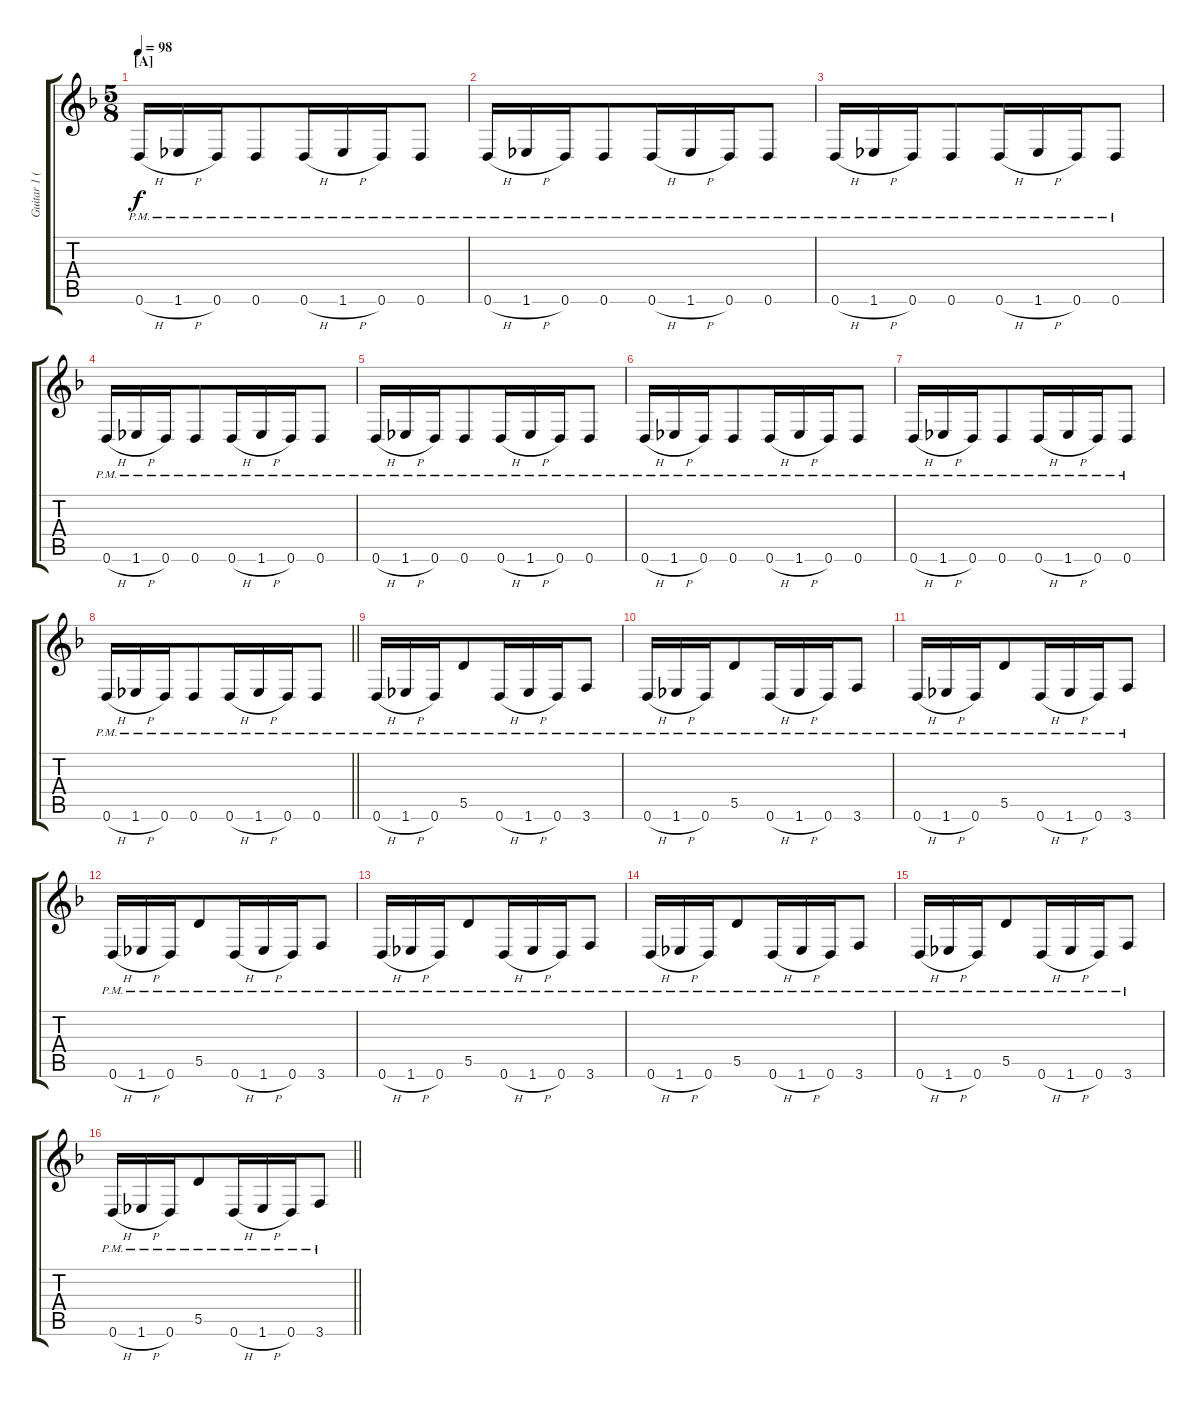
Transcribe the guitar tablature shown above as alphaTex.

\track ("Guitar 1 (left)" "Guitar 1 (") {instrument distortionguitar}
\staff {score tabs}
\tuning (E4 B3 G3 D3 A2 D2) {hide}
\ts (5 8)
\section ("" "[A]")
\tempo 98
\clef g2
\ks dminor
0.6{h pm}.16{dy f instrument distortionguitar} 1.6{h pm}.16{beam merge} 0.6{pm}.16 0.6{pm}.8 0.6{h pm}.16{beam merge} 1.6{h pm}.16 0.6{pm}.16{beam merge} 0.6{pm}.8 |
0.6{h pm}.16 1.6{h pm}.16{beam merge} 0.6{pm}.16 0.6{pm}.8 0.6{h pm}.16{beam merge} 1.6{h pm}.16 0.6{pm}.16{beam merge} 0.6{pm}.8 |
0.6{h pm}.16 1.6{h pm}.16{beam merge} 0.6{pm}.16 0.6{pm}.8 0.6{h pm}.16{beam merge} 1.6{h pm}.16 0.6{pm}.16{beam merge} 0.6{pm}.8 |
0.6{h pm}.16 1.6{h pm}.16{beam merge} 0.6{pm}.16 0.6{pm}.8 0.6{h pm}.16{beam merge} 1.6{h pm}.16 0.6{pm}.16{beam merge} 0.6{pm}.8 |
0.6{h pm}.16 1.6{h pm}.16{beam merge} 0.6{pm}.16 0.6{pm}.8 0.6{h pm}.16{beam merge} 1.6{h pm}.16 0.6{pm}.16{beam merge} 0.6{pm}.8 |
0.6{h pm}.16 1.6{h pm}.16{beam merge} 0.6{pm}.16 0.6{pm}.8 0.6{h pm}.16{beam merge} 1.6{h pm}.16 0.6{pm}.16{beam merge} 0.6{pm}.8 |
0.6{h pm}.16 1.6{h pm}.16{beam merge} 0.6{pm}.16 0.6{pm}.8 0.6{h pm}.16{beam merge} 1.6{h pm}.16 0.6{pm}.16{beam merge} 0.6{pm}.8 |
\barLineRight lightlight
0.6{h pm}.16 1.6{h pm}.16{beam merge} 0.6{pm}.16 0.6{pm}.8 0.6{h pm}.16{beam merge} 1.6{h pm}.16 0.6{pm}.16{beam merge} 0.6{pm}.8 |
0.6{h pm}.16 1.6{h pm}.16{beam merge} 0.6{pm}.16 5.5{pm}.8 0.6{h pm}.16{beam merge} 1.6{h pm}.16 0.6{pm}.16{beam merge} 3.6{pm}.8 |
0.6{h pm}.16 1.6{h pm}.16{beam merge} 0.6{pm}.16 5.5{pm}.8 0.6{h pm}.16{beam merge} 1.6{h pm}.16 0.6{pm}.16{beam merge} 3.6{pm}.8 |
0.6{h pm}.16 1.6{h pm}.16{beam merge} 0.6{pm}.16 5.5{pm}.8 0.6{h pm}.16{beam merge} 1.6{h pm}.16 0.6{pm}.16{beam merge} 3.6{pm}.8 |
0.6{h pm}.16 1.6{h pm}.16{beam merge} 0.6{pm}.16 5.5{pm}.8 0.6{h pm}.16{beam merge} 1.6{h pm}.16 0.6{pm}.16{beam merge} 3.6{pm}.8 |
0.6{h pm}.16 1.6{h pm}.16{beam merge} 0.6{pm}.16 5.5{pm}.8 0.6{h pm}.16{beam merge} 1.6{h pm}.16 0.6{pm}.16{beam merge} 3.6{pm}.8 |
0.6{h pm}.16 1.6{h pm}.16{beam merge} 0.6{pm}.16 5.5{pm}.8 0.6{h pm}.16{beam merge} 1.6{h pm}.16 0.6{pm}.16{beam merge} 3.6{pm}.8 |
0.6{h pm}.16 1.6{h pm}.16{beam merge} 0.6{pm}.16 5.5{pm}.8 0.6{h pm}.16{beam merge} 1.6{h pm}.16 0.6{pm}.16{beam merge} 3.6{pm}.8 |
\barLineRight lightlight
0.6{h pm}.16 1.6{h pm}.16{beam merge} 0.6{pm}.16 5.5{pm}.8 0.6{h pm}.16{beam merge} 1.6{h pm}.16 0.6{pm}.16{beam merge} 3.6{pm}.8
